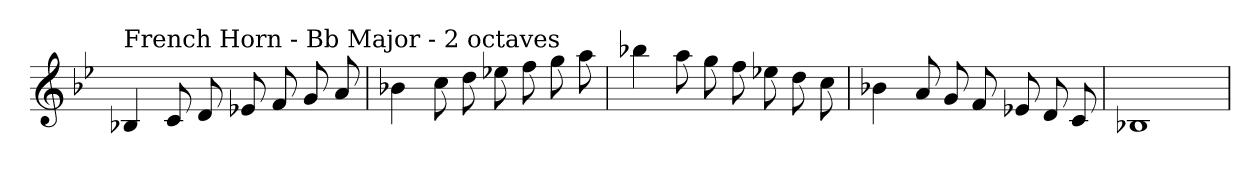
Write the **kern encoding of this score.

**kern
*part1
*staff1
*clefG2
*k[b-e-]
*B-:
=
!LO:TX:a:t=French Horn - Bb Major - 2 octaves
4B-X
8c
8d
8e-X
8f
8g
8a
=
4b-X
8cc
8dd
8ee-X
8ff
8gg
8aa
=
4bb-X
8aa
8gg
8ff
8ee-X
8dd
8cc
=
4b-X
8a
8g
8f
8e-X
8d
8c
=
1B-X
=
*-
